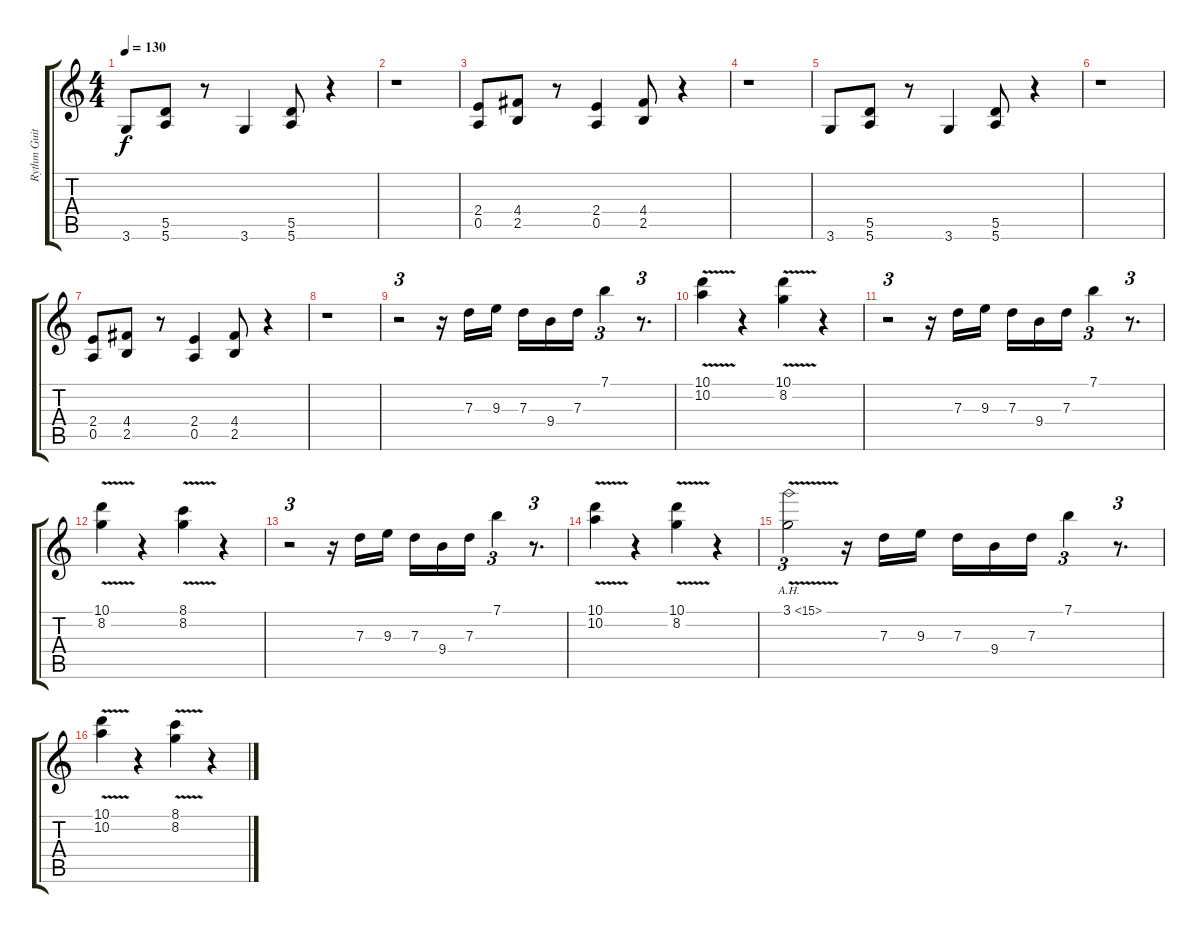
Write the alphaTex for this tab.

\track ("Rythm Guitar" "Rythm Guit") {instrument overdrivenguitar}
\staff {score tabs}
\tuning (E4 B3 G3 D3 A2 E2) {hide}
\ts (4 4)
\tempo 130
\clef g2
\ks c
3.6.8{dy f} (5.5 5.6).8 r.8 3.6.4 (5.5 5.6).8 r.4 |
r.1 |
(2.4 0.5).8 (4.4 2.5).8 r.8 (2.4 0.5).4 (4.4 2.5).8 r.4 |
r.1 |
3.6.8 (5.5 5.6).8 r.8 3.6.4 (5.5 5.6).8 r.4 |
r.1 |
(2.4 0.5).8 (4.4 2.5).8 r.8 (2.4 0.5).4 (4.4 2.5).8 r.4 |
r.1 |
r.2{tu (3 2)} r.16 7.3.16 9.3.16 7.3.16 9.4.16 7.3.16 7.1.4{tu (3 2)} r.8{d tu (3 2)} |
(10.1{v} 10.2).4 r.4 (10.1{v} 8.2).4 r.4 |
r.2{tu (3 2)} r.16 7.3.16 9.3.16 7.3.16 9.4.16 7.3.16 7.1.4{tu (3 2)} r.8{d tu (3 2)} |
(10.1 8.2{v}).4 r.4 (8.1{v} 8.2).4 r.4 |
r.2{tu (3 2)} r.16 7.3.16 9.3.16 7.3.16 9.4.16 7.3.16 7.1.4{tu (3 2)} r.8{d tu (3 2)} |
(10.1{v} 10.2).4 r.4 (10.1{v} 8.2).4 r.4 |
3.1{ah 12 v}.2{tu (3 2)} r.16 7.3.16 9.3.16 7.3.16 9.4.16 7.3.16 7.1.4{tu (3 2)} r.8{d tu (3 2)} |
(10.1 10.2{v}).4 r.4 (8.1{v} 8.2).4 r.4
